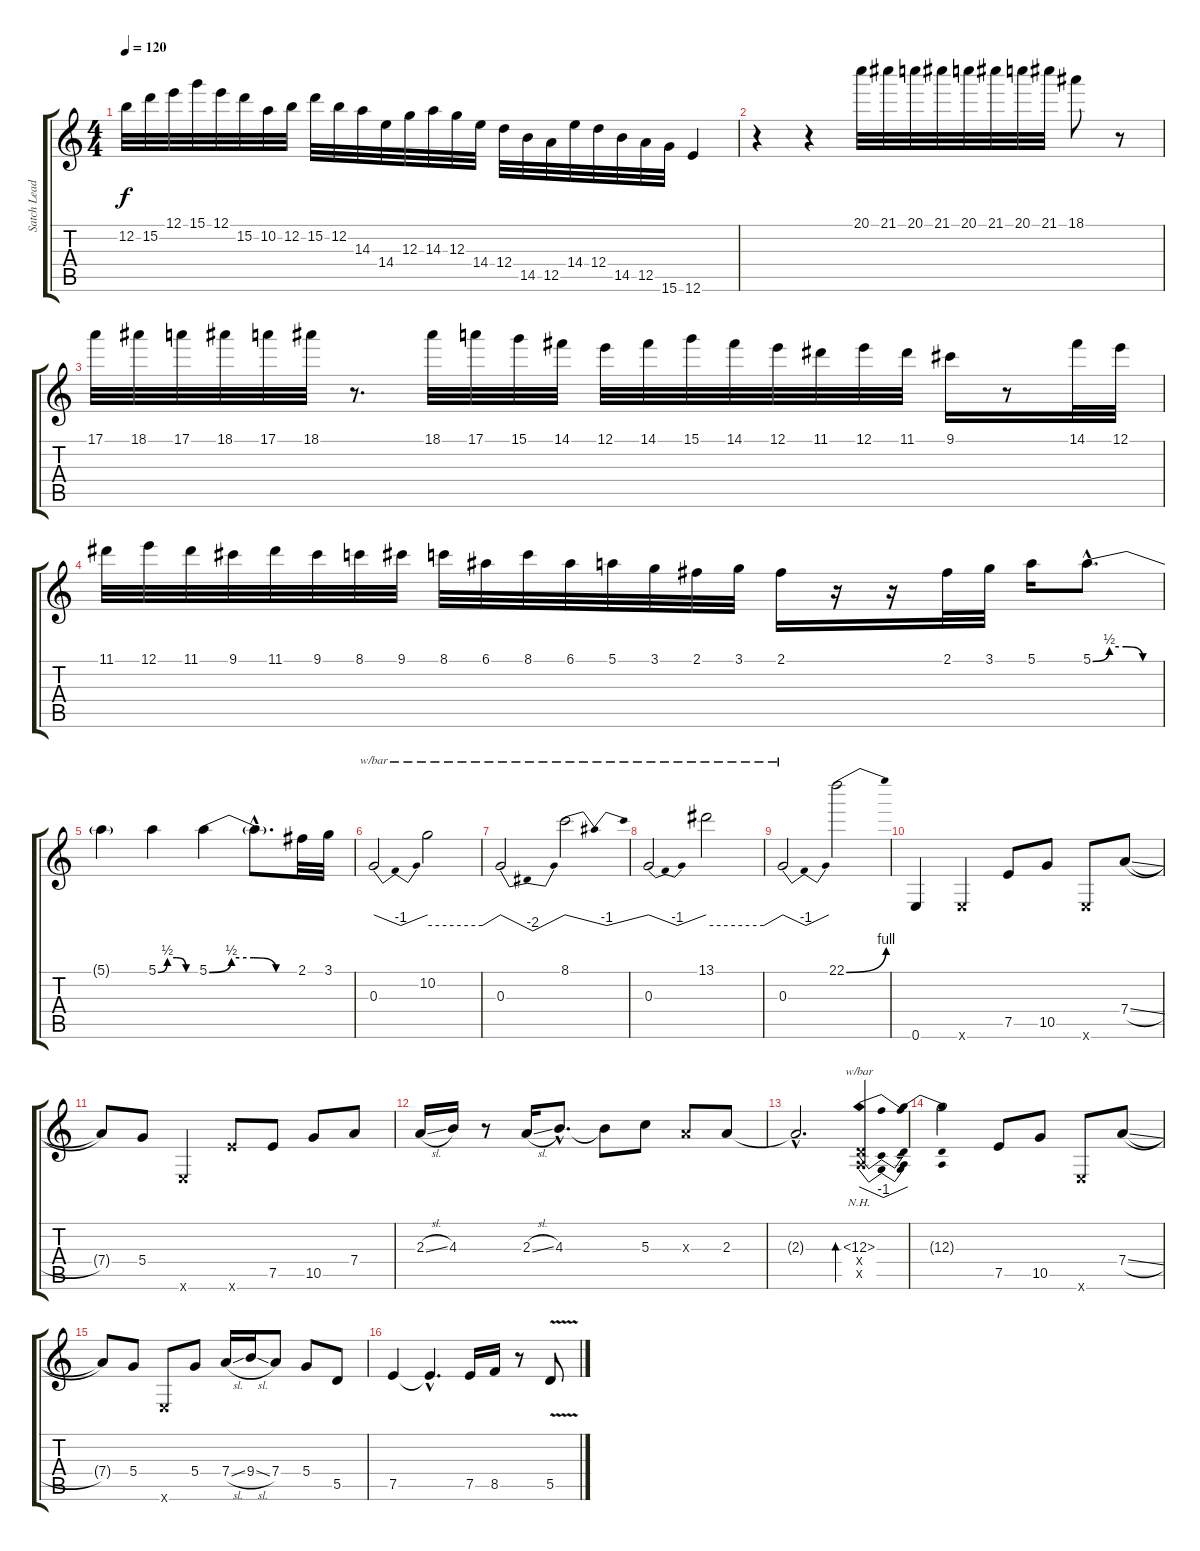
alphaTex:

\track ("Satch Lead" "Satch Lead") {instrument overdrivenguitar}
\staff {score tabs}
\tuning (E4 B3 G3 D3 A2 E2) {hide}
\ts (4 4)
\tempo 120
\clef g2
\ks c
12.2.32{dy f} 15.2.32 12.1.32 15.1.32 12.1.32 15.2.32 10.2.32 12.2.32 15.2.32 12.2.32 14.3.32 14.4.32 12.3.32 14.3.32 12.3.32 14.4.32 12.4.32 14.5.32 12.5.32 14.4.32 12.4.32 14.5.32 12.5.32 15.6.32 12.6.4 |
r.4 r.4 20.1.32 21.1.32 20.1.32 21.1.32 20.1.32 21.1.32 20.1.32 21.1.32 18.1.8 r.8 |
17.1.32 18.1.32 17.1.32 18.1.32 17.1.32 18.1.32 r.8{d} 18.1.32 17.1.32 15.1.32 14.1.32 12.1.32 14.1.32 15.1.32 14.1.32 12.1.32 11.1.32 12.1.32 11.1.32 9.1.16 r.8 14.1.32 12.1.32 |
11.1.32 12.1.32 11.1.32 9.1.32 11.1.32 9.1.32 8.1.32 9.1.32 8.1.32 6.1.32 8.1.32 6.1.32 5.1.32 3.1.32 2.1.32 3.1.32 2.1.16 r.16 r.16 2.1.32 3.1.32 5.1.16 5.1{be (custom 0 0 15 2 30 2 45 0 60 0) hac}.8{d} |
5.1{t}.4 5.1{be (custom 0 0 15 2 30 2 45 0 60 0)}.4 5.1{be (custom 0 0 15 2 30 2 45 0 60 0)}.4 5.1{hac t}.8{d} 2.1.32 3.1.32 |
0.3.2{tbe (dip default 0 0 30 -4 60 0)} 10.2.2{tbe (custom default 0 -4 45 -4 60 0)} |
0.3.2{tbe (dip default 0 0 30 -8 60 0)} 8.1.2{tbe (dip default 0 0 30 -4 60 0)} |
0.3.2{tbe (dip default 0 0 30 -4 60 0)} 13.1.2{tbe (custom default 0 -4 45 -4 60 0)} |
0.3.2{tbe (dip default 0 0 30 -4 60 0)} 22.1{be (bend 0 0 60 4)}.2 |
0.6.4 0.6{x}.4 7.5.8 10.5.8 0.6{x}.8 7.4{sl}.8 |
7.4{t}.8 5.4.8 0.6{x}.4 12.6{x}.8 7.5.8 10.5.8 7.4.8 |
2.3{sl}.16 4.3.16 r.8 2.3{sl}.16 4.3{hac}.8{d} 4.3{t}.8 5.3.8 2.3{x}.8 2.3.8 |
2.3{hac t}.2{d} (12.3{nh} 0.4{x} 0.5{x}).4{tbe (dip default 0 0 30 -4 60 0) bd 60} |
12.3{t}.2 7.5.8 10.5.8 0.6{x}.8 7.4{sl}.8 |
7.4{t}.8 5.4.8 0.6{x}.8 5.4.8 7.4{sl}.16 9.4{sl}.16 7.4.8 5.4.8 5.5.8 |
7.5.4 7.5{hac t}.4{d} 7.5.16 8.5.16 r.8 5.5{v}.8
